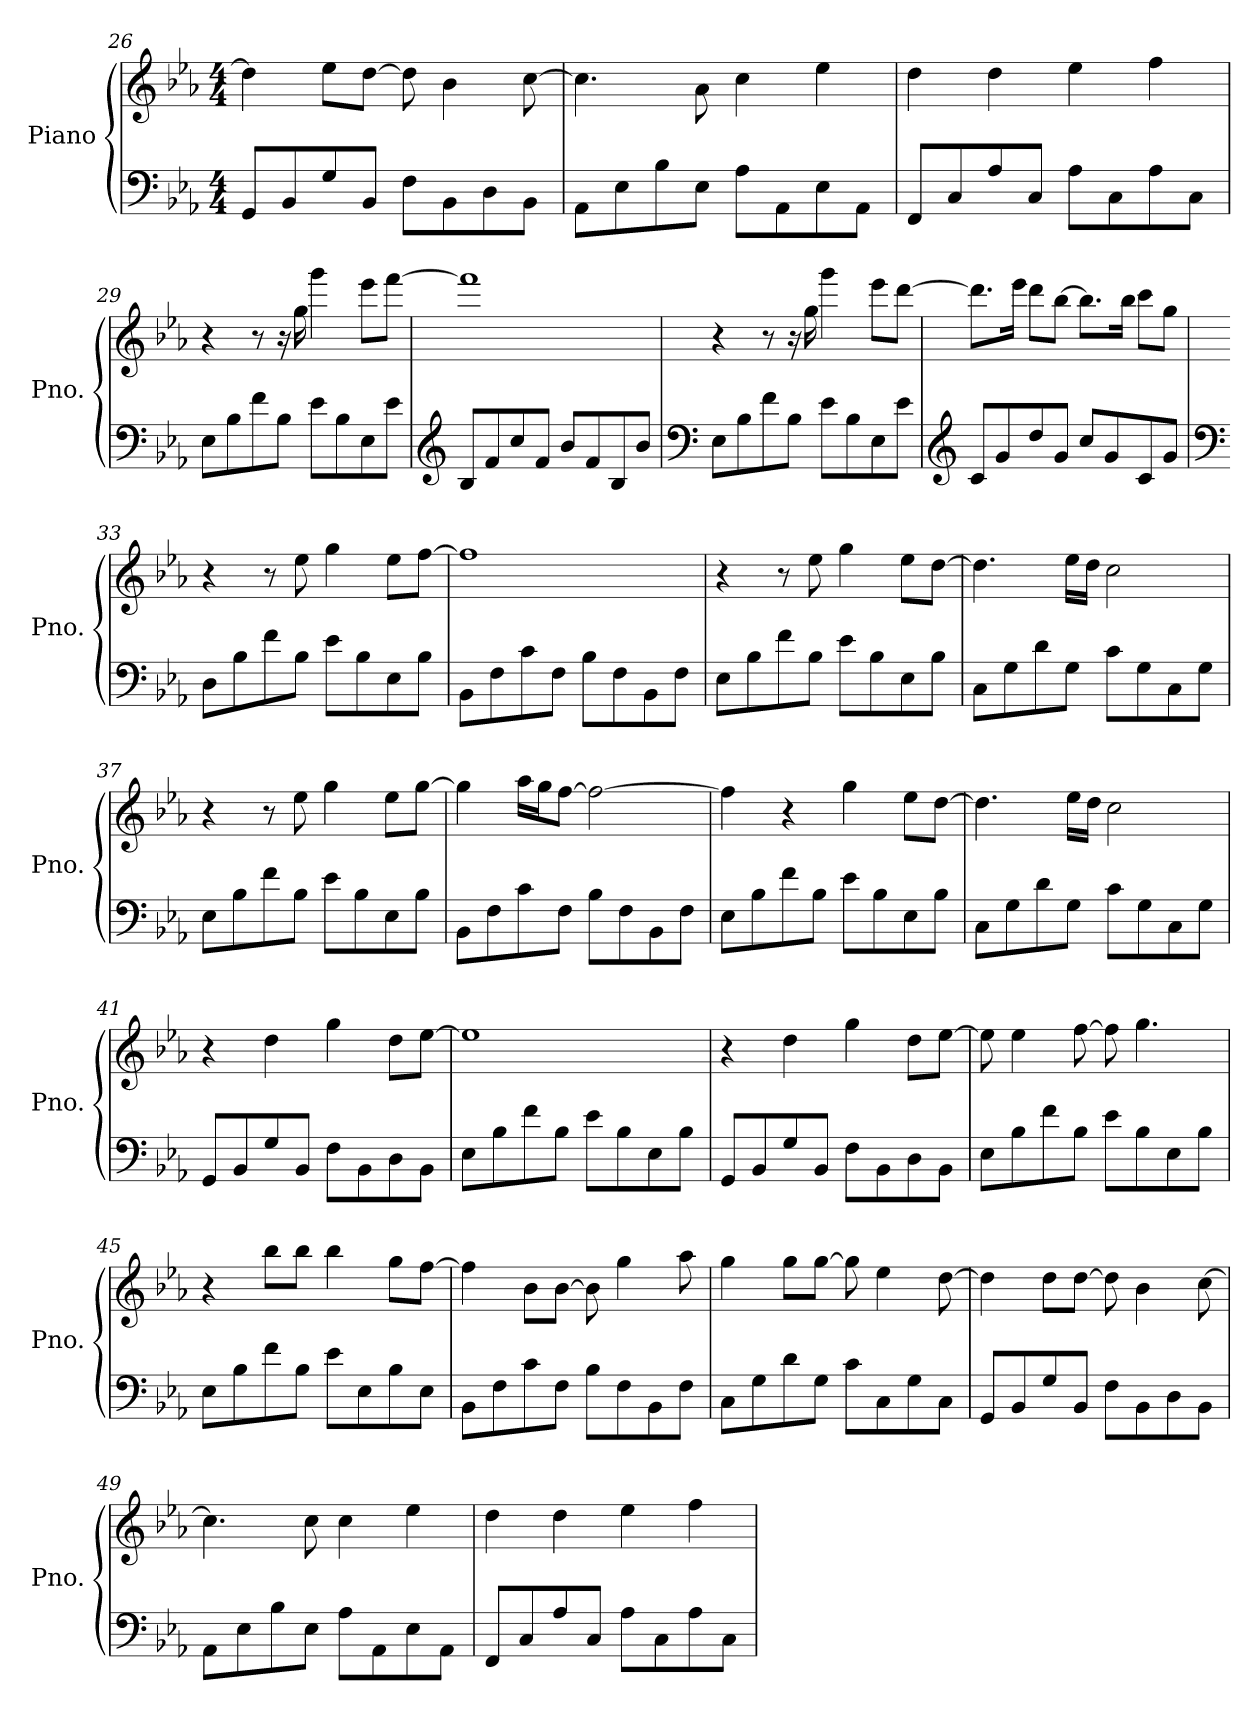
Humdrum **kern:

**kern	**kern
*part1	*part1
*staff2	*staff1
*I"Piano	*
*I'Pno.	*
*clefF4	*clefG2
*k[b-e-a-]	*k[b-e-a-]
*M4/4	*M4/4
=26	=26
8GG/L	4dd\]
8BB-/	.
8G/	8ee-\L
8BB-/J	[8dd\J
8F\L	8dd\]
8BB-\	4b-\
8D\	.
8BB-\J	[8cc\
=27	=27
8AA-\L	4.cc\]
8E-\	.
8B-\	.
8E-\J	8a-\
8A-\L	4cc\
8AA-\	.
8E-\	4ee-\
8AA-\J	.
=28	=28
8FF/L	4dd\
8C/	.
8A-/	4dd\
8C/J	.
8A-\L	4ee-\
8C\	.
8A-\	4ff\
8C\J	.
=29	=29
8E-\L	4r
8B-\	.
8f\	8r
8B-\J	16r
.	16gg\
8e-\L	4ggg\
8B-\	.
8E-\	8eee-\L
8e-\J	[8fff\J
=30	=30
*clefG2	*
8B-/L	1fff]
8f/	.
8cc/	.
8f/J	.
8b-/L	.
8f/	.
8B-/	.
8b-/J	.
=31	=31
*clefF4	*
8E-\L	4r
8B-\	.
8f\	8r
8B-\J	16r
.	16gg\
8e-\L	4ggg\
8B-\	.
8E-\	8eee-\L
8e-\J	[8ddd\J
=32	=32
*clefG2	*
8c/L	8.ddd\L]
8g/	.
.	16eee-\Jk
8dd/	8ddd\L
8g/J	[8bb-\J
8cc/L	8.bb-\L]
8g/	.
.	16bb-\Jk
8c/	8ccc\L
8g/J	8gg\J
=33	=33
*clefF4	*
8D\L	4r
8B-\	.
8f\	8r
8B-\J	8ee-\
8e-\L	4gg\
8B-\	.
8E-\	8ee-\L
8B-\J	[8ff\J
=34	=34
8BB-\L	1ff]
8F\	.
8c\	.
8F\J	.
8B-\L	.
8F\	.
8BB-\	.
8F\J	.
=35	=35
8E-\L	4r
8B-\	.
8f\	8r
8B-\J	8ee-\
8e-\L	4gg\
8B-\	.
8E-\	8ee-\L
8B-\J	[8dd\J
=36	=36
8C\L	4.dd\]
8G\	.
8d\	.
8G\J	16ee-\LL
.	16dd\JJ
8c\L	2cc\
8G\	.
8C\	.
8G\J	.
=37	=37
8E-\L	4r
8B-\	.
8f\	8r
8B-\J	8ee-\
8e-\L	4gg\
8B-\	.
8E-\	8ee-\L
8B-\J	[8gg\J
=38	=38
8BB-\L	4gg\]
8F\	.
8c\	16aa-\LL
.	16gg\J
8F\J	[8ff\J
8B-\L	2ff\_
8F\	.
8BB-\	.
8F\J	.
=39	=39
8E-\L	4ff\]
8B-\	.
8f\	4r
8B-\J	.
8e-\L	4gg\
8B-\	.
8E-\	8ee-\L
8B-\J	[8dd\J
=40	=40
8C\L	4.dd\]
8G\	.
8d\	.
8G\J	16ee-\LL
.	16dd\JJ
8c\L	2cc\
8G\	.
8C\	.
8G\J	.
=41	=41
8GG/L	4r
8BB-/	.
8G/	4dd\
8BB-/J	.
8F\L	4gg\
8BB-\	.
8D\	8dd\L
8BB-\J	[8ee-\J
=42	=42
8E-\L	1ee-]
8B-\	.
8f\	.
8B-\J	.
8e-\L	.
8B-\	.
8E-\	.
8B-\J	.
=43	=43
8GG/L	4r
8BB-/	.
8G/	4dd\
8BB-/J	.
8F\L	4gg\
8BB-\	.
8D\	8dd\L
8BB-\J	[8ee-\J
=44	=44
8E-\L	8ee-\]
8B-\	4ee-\
8f\	.
8B-\J	[8ff\
8e-\L	8ff\]
8B-\	4.gg\
8E-\	.
8B-\J	.
=45	=45
8E-\L	4r
8B-\	.
8f\	8bb-\L
8B-\J	8bb-\J
8e-\L	4bb-\
8E-\	.
8B-\	8gg\L
8E-\J	[8ff\J
=46	=46
8BB-\L	4ff\]
8F\	.
8c\	8b-\L
8F\J	[8b-\J
8B-\L	8b-\]
8F\	4gg\
8BB-\	.
8F\J	8aa-\
=47	=47
8C\L	4gg\
8G\	.
8d\	8gg\L
8G\J	[8gg\J
8c\L	8gg\]
8C\	4ee-\
8G\	.
8C\J	[8dd\
=48	=48
8GG/L	4dd\]
8BB-/	.
8G/	8dd\L
8BB-/J	[8dd\J
8F\L	8dd\]
8BB-\	4b-\
8D\	.
8BB-\J	[8cc\
=49	=49
8AA-\L	4.cc\]
8E-\	.
8B-\	.
8E-\J	8cc\
8A-\L	4cc\
8AA-\	.
8E-\	4ee-\
8AA-\J	.
=50	=50
8FF/L	4dd\
8C/	.
8A-/	4dd\
8C/J	.
8A-\L	4ee-\
8C\	.
8A-\	4ff\
8C\J	.
=	=
*-	*-
